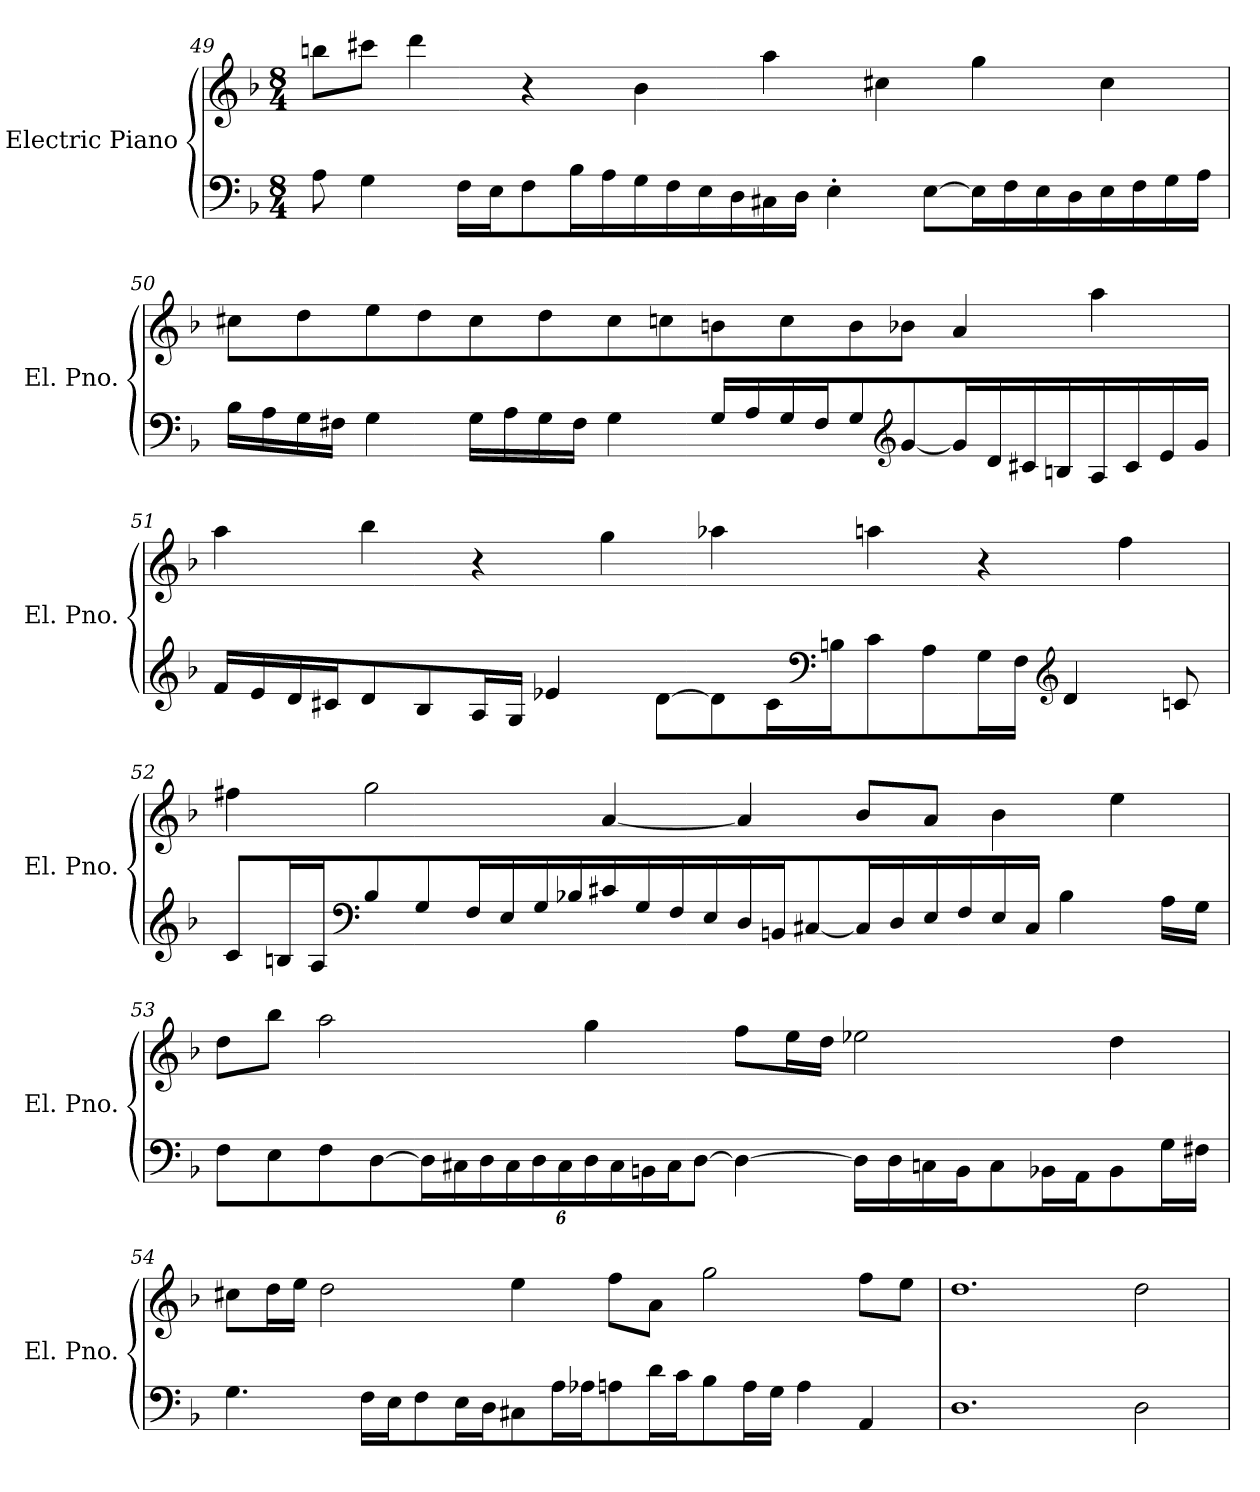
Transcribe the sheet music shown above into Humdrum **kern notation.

**kern	**kern
*part1	*part1
*staff2	*staff1
*I"Electric Piano	*
*I'El. Pno.	*
!!LO:LB:g=z
*clefF4	*clefG2
*k[b-]	*k[b-]
*M8/4	*M8/4
=49	=49
8A\	8bbn\L
4G\	8ccc#X\J
.	4ddd\
16F\LL	.
16E\J	.
8F\	4r
16B-\L	.
16A\	.
16G\	4b-\
16F\	.
16E\	.
16D\	.
16C#X\	4aa\
16D\JJ	.
4E'\	.
.	4cc#X\
[8E\L	.
16E\L]	4gg\
16F\	.
16E\	.
16D\	.
16E\	4cc#\
16F\	.
16G\	.
16A\JJ	.
!!LO:PB:g=z
=50	=50
16B-\LL	8cc#X\L
16A\	.
16G\	8dd\
16F#X\JJ	.
4G\	8ee\
.	8dd\
16G\LL	8cc#\
16A\	.
16G\	8dd\
16F#\JJ	.
4G\	8cc#\
.	8ccn\
16G/LL	8bn\
16A/	.
16G/	8cc\
16F#/J	.
8G/	8b\
*clefG2	*
[8g/	8b-X\J
16g/L]	4a/
16d/	.
16c#X/	.
16Bn/	.
16A/	4aa\
16c#/	.
16e/	.
16g/JJ	.
!!LO:LB:g=z
=51	=51
16f/LL	4aa\
16e/	.
16d/	.
16c#X/J	.
8d/	4bb-\
8B-/	.
16A/L	4r
16G/JJ	.
4e-X/	.
.	4gg\
[8d\L	.
8d\]	4aa-X\
16c#\L	.
*clefF4	*
16Bn\J	.
8c#\	4aan\
8A\	.
16G\L	4r
16F\JJ	.
*clefG2	*
4d/	.
.	4ff\
8cn/	.
!!LO:LB:g=z
=52	=52
8c/L	4ff#X\
16Bn/L	.
16A/J	.
*clefF4	*
8B/	2gg\
8G/	.
16F/L	.
16E/	.
16G/	.
16B-X/	.
16c#X/	[4a/
16G/	.
16F/	.
16E/	.
16D/	4a/]
16BBn/J	.
[8C#X/	.
16C#/L]	8b-/L
16D/	.
16E/	8a/J
16F/	.
16E/	4b-\
16C#/JJ	.
4B-\	.
.	4ee\
16A\LL	.
16G\JJ	.
!!LO:LB:g=z
=53	=53
8F\L	8dd\L
8E\	8bb-\J
8F\	2aa\
[8D\	.
*Xbrackettup	*
24D\L]	.
24C#X\	.
24D\	.
24C#\	.
24D\	.
24C#\	.
24D\	4gg\
24C#\	.
24BBn\	.
24C#\J	.
[12D\J	.
4D\_	8ff\L
.	16ee\L
.	16dd\JJ
16D\LL]	2ee-X\
16D\	.
16Cn\	.
16BB\J	.
8C\	.
16BB-X\L	.
16AA\J	.
8BB-\	4dd\
16G\L	.
16F#X\JJ	.
!!LO:LB:g=z
=54	=54
4.G\	8cc#X\L
.	16dd\L
.	16ee\JJ
.	2dd\
16F\LL	.
16E\J	.
8F\	.
16E\L	.
16D\J	.
8C#X\	4ee\
16A\L	.
16A-X\J	.
*	*MM90
8An\	8ff\L
16d\L	8a\J
16c\J	.
*	*MM75
8B-\	2gg\
16A\L	.
16G\JJ	.
4A\	.
*	*MM60
4AA/	8ff\L
.	8ee\J
=55	=55
*	*MM128
1.D	1.dd
2D\	2dd\
=	=
*-	*-
